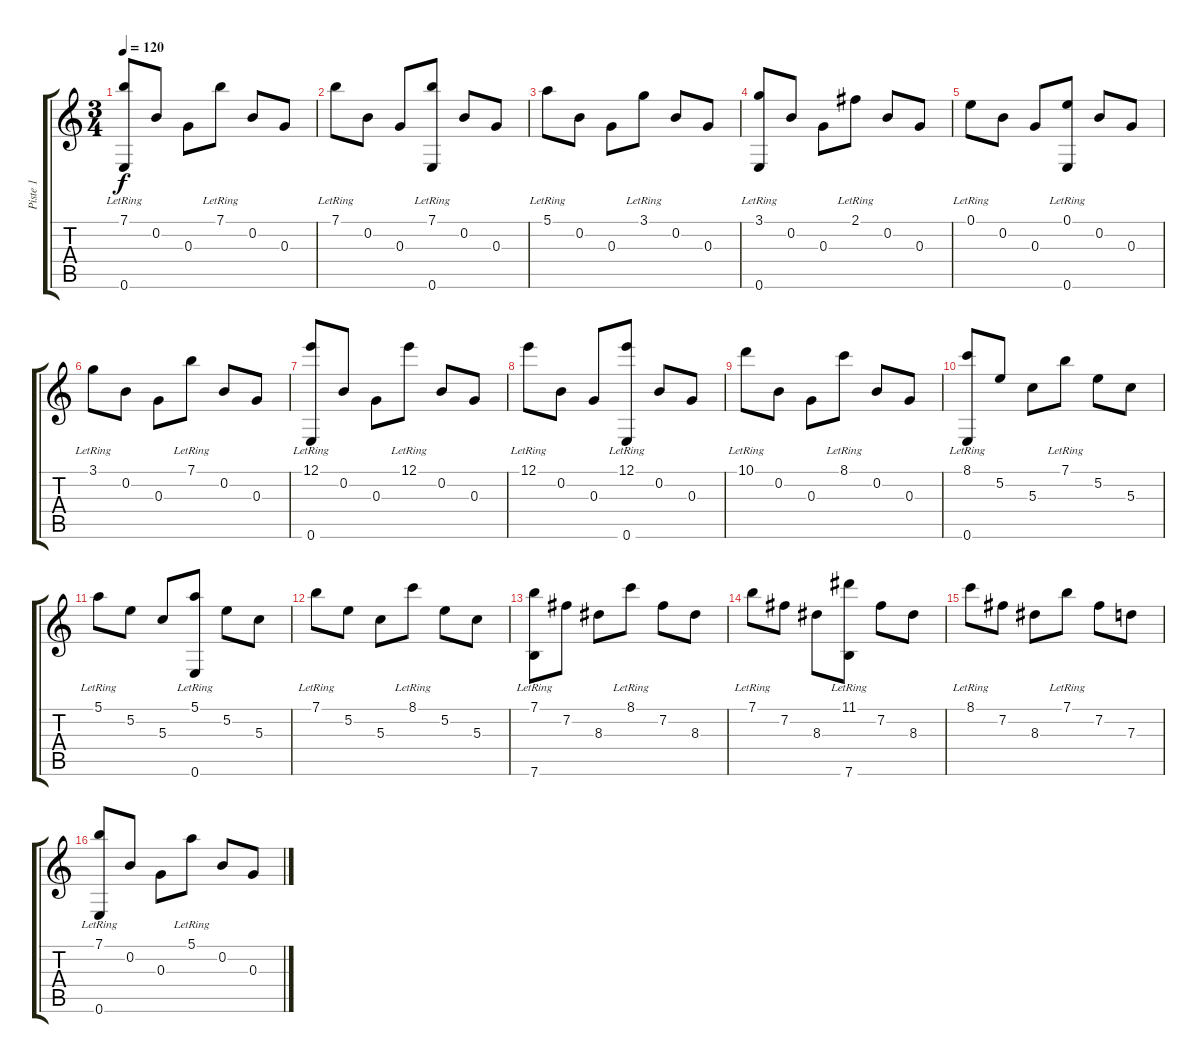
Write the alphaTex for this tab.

\track ("Piste 1" "Piste 1") {instrument acousticguitarsteel}
\staff {score tabs}
\tuning (E4 B3 G3 D3 A2 E2) {hide}
\ts (3 4)
\tempo 120
\clef g2
\ks c
(7.1{lr} 0.6{lr}).8{dy f} 0.2.8 0.3.8 7.1{lr}.8 0.2.8 0.3.8 |
7.1{lr}.8 0.2.8 0.3.8 (7.1{lr} 0.6{lr}).8 0.2.8 0.3.8 |
5.1{lr}.8 0.2.8 0.3.8 3.1{lr}.8 0.2.8 0.3.8 |
(3.1{lr} 0.6{lr}).8 0.2.8 0.3.8 2.1{lr}.8 0.2.8 0.3.8 |
0.1{lr}.8 0.2.8 0.3.8 (0.1{lr} 0.6{lr}).8 0.2.8 0.3.8 |
3.1{lr}.8 0.2.8 0.3.8 7.1{lr}.8 0.2.8 0.3.8 |
(12.1{lr} 0.6{lr}).8 0.2.8 0.3.8 12.1{lr}.8 0.2.8 0.3.8 |
12.1{lr}.8 0.2.8 0.3.8 (12.1{lr} 0.6{lr}).8 0.2.8 0.3.8 |
10.1{lr}.8 0.2.8 0.3.8 8.1{lr}.8 0.2.8 0.3.8 |
(8.1{lr} 0.6{lr}).8 5.2.8 5.3.8 7.1{lr}.8 5.2.8 5.3.8 |
5.1{lr}.8 5.2.8 5.3.8 (5.1{lr} 0.6{lr}).8 5.2.8 5.3.8 |
7.1{lr}.8 5.2.8 5.3.8 8.1{lr}.8 5.2.8 5.3.8 |
(7.1{lr} 7.6{lr}).8 7.2.8 8.3.8 8.1{lr}.8 7.2.8 8.3.8 |
7.1{lr}.8 7.2.8 8.3.8 (11.1{lr} 7.6{lr}).8 7.2.8 8.3.8 |
8.1{lr}.8 7.2.8 8.3.8 7.1{lr}.8 7.2.8 7.3.8 |
(7.1{lr} 0.6{lr}).8 0.2.8 0.3.8 5.1{lr}.8 0.2.8 0.3.8
